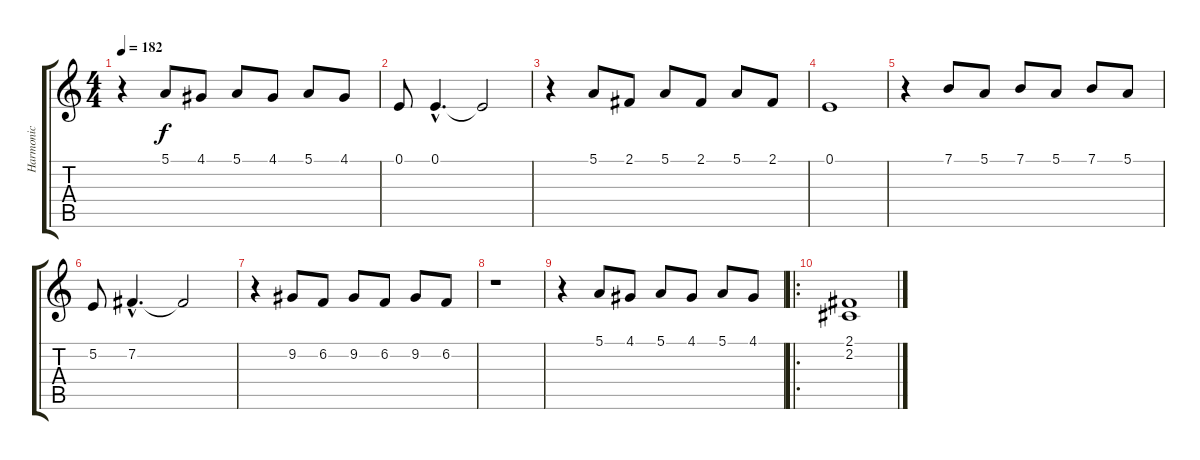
\track ("Harmonic" "Harmonic") {instrument honkytonkpiano}
\staff {score tabs}
\tuning (E4 B3 G3 D3 A2 E2) {hide}
\ts (4 4)
\tempo 182
\clef g2
\ks c
r.4{dy f} 5.1.8 4.1.8 5.1.8 4.1.8 5.1.8 4.1.8 |
0.1.8 0.1{hac}.4{d} 0.1{t}.2 |
r.4 5.1.8 2.1.8 5.1.8 2.1.8 5.1.8 2.1.8 |
0.1.1 |
r.4 7.1.8 5.1.8 7.1.8 5.1.8 7.1.8 5.1.8 |
5.2.8 7.2{hac}.4{d} 7.2{t}.2 |
r.4 9.2.8 6.2.8 9.2.8 6.2.8 9.2.8 6.2.8 |
r.1 |
r.4 5.1.8 4.1.8 5.1.8 4.1.8 5.1.8 4.1.8 |
\ro
(2.1 2.2).1
